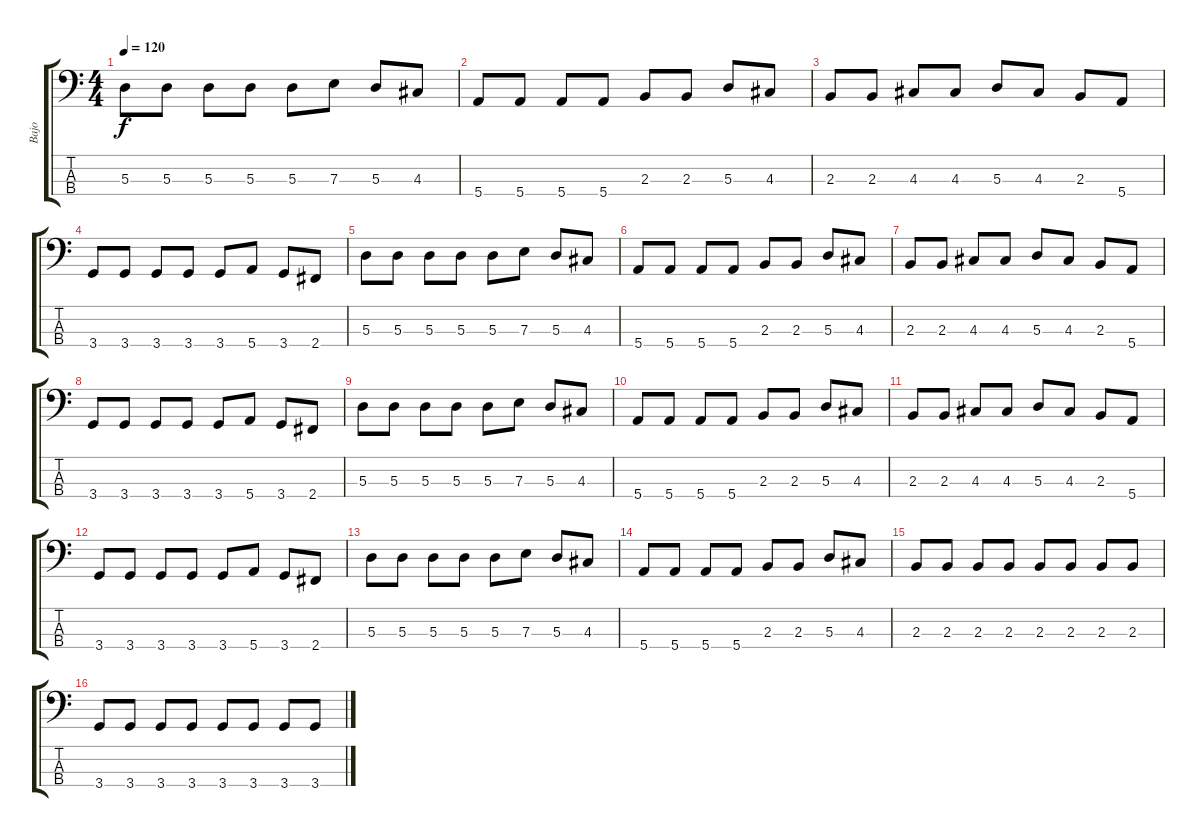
\track ("Bajo" "Bajo") {instrument fretlessbass}
\staff {score tabs}
\tuning (G2 D2 A1 E1) {hide}
\ts (4 4)
\tempo 120
\clef f4
\ks c
5.3.8{dy f} 5.3.8 5.3.8 5.3.8 5.3.8 7.3.8 5.3.8 4.3.8 |
5.4.8 5.4.8 5.4.8 5.4.8 2.3.8 2.3.8 5.3.8 4.3.8 |
2.3.8 2.3.8 4.3.8 4.3.8 5.3.8 4.3.8 2.3.8 5.4.8 |
3.4.8 3.4.8 3.4.8 3.4.8 3.4.8 5.4.8 3.4.8 2.4.8 |
5.3.8 5.3.8 5.3.8 5.3.8 5.3.8 7.3.8 5.3.8 4.3.8 |
5.4.8 5.4.8 5.4.8 5.4.8 2.3.8 2.3.8 5.3.8 4.3.8 |
2.3.8 2.3.8 4.3.8 4.3.8 5.3.8 4.3.8 2.3.8 5.4.8 |
3.4.8 3.4.8 3.4.8 3.4.8 3.4.8 5.4.8 3.4.8 2.4.8 |
5.3.8 5.3.8 5.3.8 5.3.8 5.3.8 7.3.8 5.3.8 4.3.8 |
5.4.8 5.4.8 5.4.8 5.4.8 2.3.8 2.3.8 5.3.8 4.3.8 |
2.3.8 2.3.8 4.3.8 4.3.8 5.3.8 4.3.8 2.3.8 5.4.8 |
3.4.8 3.4.8 3.4.8 3.4.8 3.4.8 5.4.8 3.4.8 2.4.8 |
5.3.8 5.3.8 5.3.8 5.3.8 5.3.8 7.3.8 5.3.8 4.3.8 |
5.4.8 5.4.8 5.4.8 5.4.8 2.3.8 2.3.8 5.3.8 4.3.8 |
2.3.8 2.3.8 2.3.8 2.3.8 2.3.8 2.3.8 2.3.8 2.3.8 |
3.4.8 3.4.8 3.4.8 3.4.8 3.4.8 3.4.8 3.4.8 3.4.8
